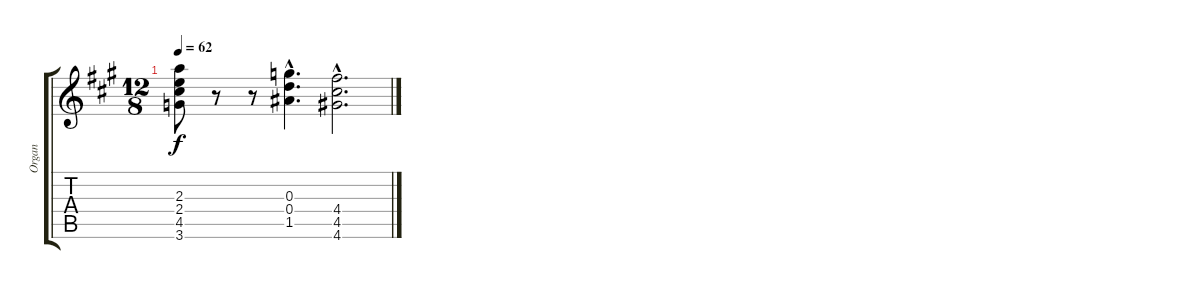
\track ("Organ" "Organ") {instrument percussiveorgan}
\staff {score tabs}
\tuning (E6 B5 G5 D5 A4 E4) {hide}
\ts (12 8)
\tempo 62
\clef g2
\ks a
(2.3{t} 2.4 4.5 3.6).8{dy f} r.8 r.8 (0.3{hac} 0.4{hac} 1.5{hac}).4{d} (4.4{hac} 4.5{hac} 4.6{hac}).2{d}
